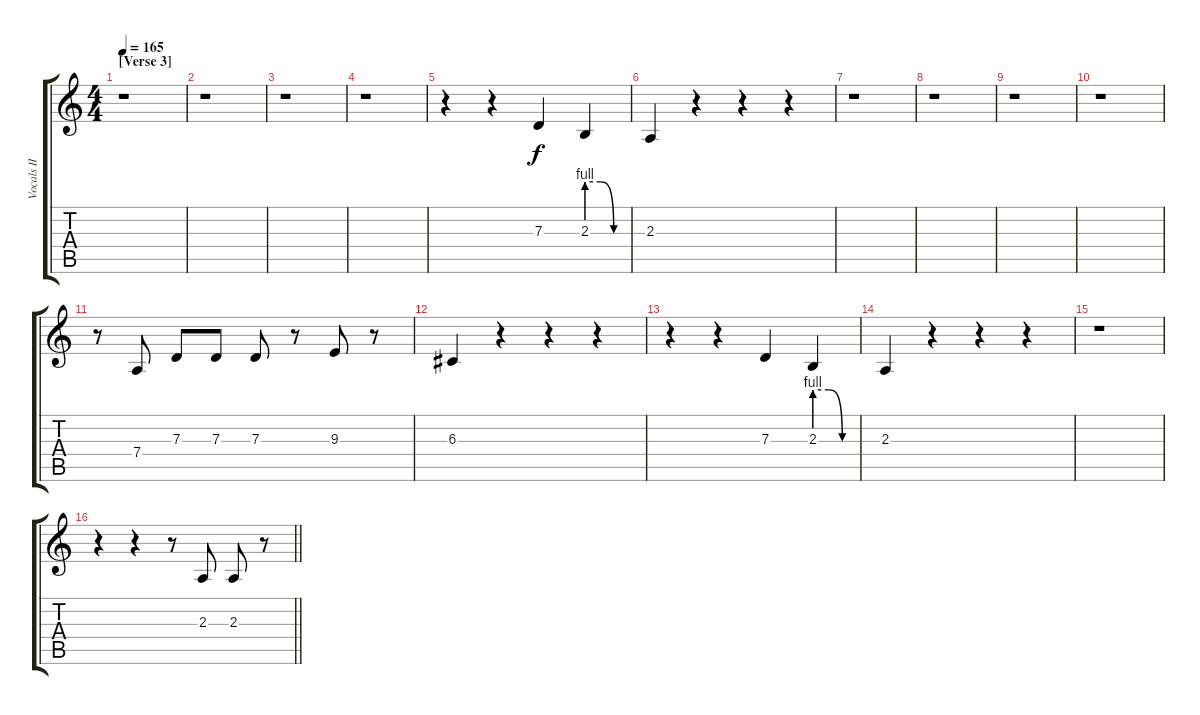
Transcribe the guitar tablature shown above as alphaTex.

\track ("Vocals II" "Vocals II") {instrument synthvoice}
\staff {score tabs}
\tuning (E4 B3 G3 D3 A2 E2) {hide}
\ts (4 4)
\section ("" "[Verse 3]")
\tempo 165
\clef g2
\ks c
r.1{dy f} |
r.1 |
r.1 |
r.1 |
r.4 r.4 7.3.4 2.3{be (custom 0 4 20 4 40 0 60 0)}.4 |
2.3.4 r.4 r.4 r.4 |
r.1 |
r.1 |
r.1 |
r.1 |
r.8 7.4.8 7.3.8 7.3.8 7.3.8 r.8 9.3.8 r.8 |
6.3.4 r.4 r.4 r.4 |
r.4 r.4 7.3.4 2.3{be (custom 0 4 20 4 40 0 60 0)}.4 |
2.3.4 r.4 r.4 r.4 |
r.1 |
\barLineRight lightlight
r.4 r.4 r.8 2.3.8 2.3.8 r.8
